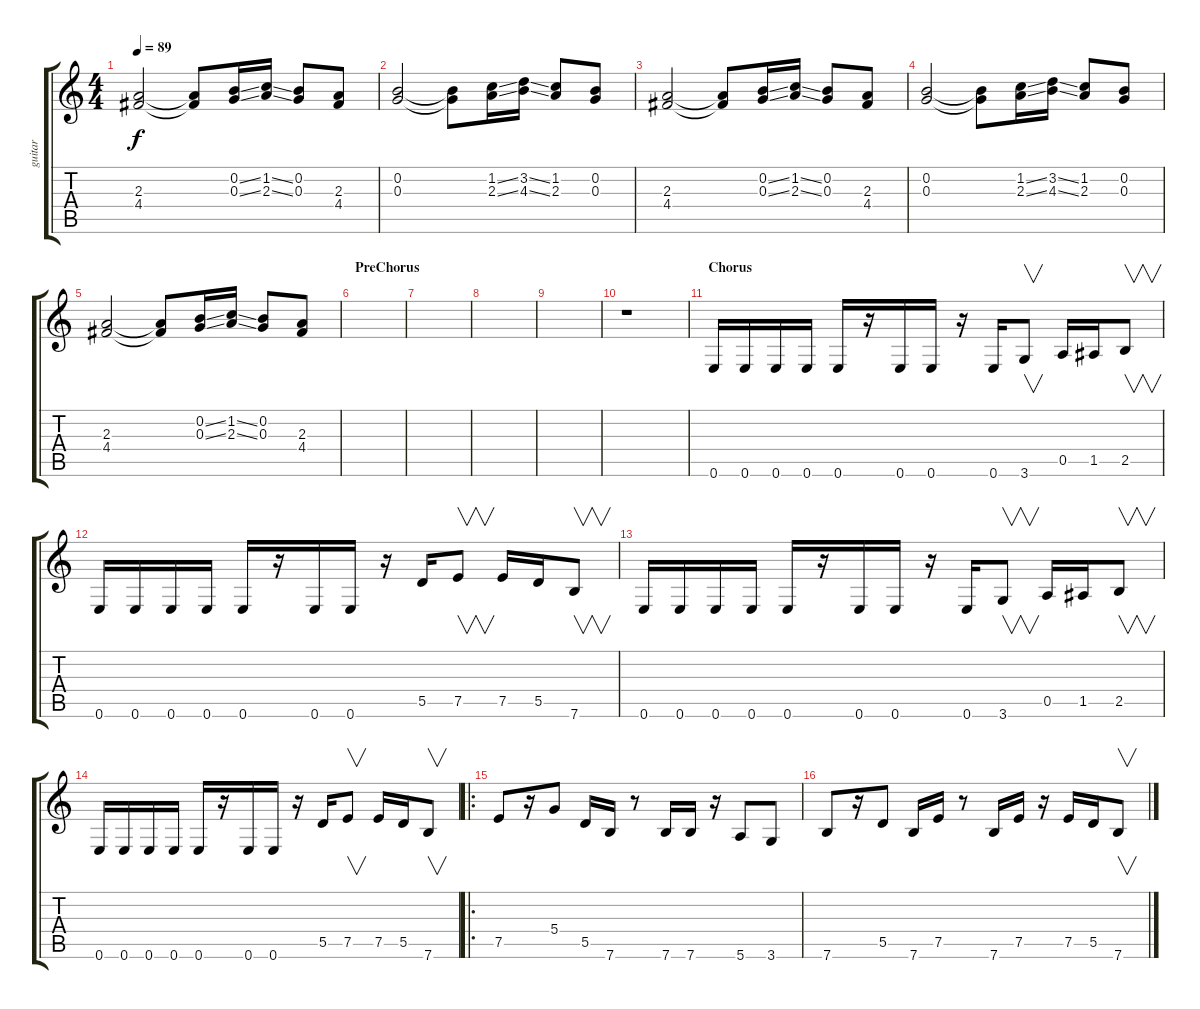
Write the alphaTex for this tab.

\track ("guitar" "guitar") {instrument distortionguitar}
\staff {score tabs}
\tuning (E4 B3 G3 D3 A2 E2) {hide}
\ts (4 4)
\tempo 89
\clef g2
\ks c
(2.3 4.4).2{dy f} (2.3{t} 4.4{t}).8 (0.2{ss} 0.3{ss}).16 (1.2{ss} 2.3{ss}).16 (0.2 0.3).8 (2.3 4.4).8 |
(0.2 0.3).2 (0.2{t} 0.3{t}).8 (1.2{ss} 2.3{ss}).16 (3.2{ss} 4.3{ss}).16 (1.2 2.3).8 (0.2 0.3).8 |
(2.3 4.4).2 (2.3{t} 4.4{t}).8 (0.2{ss} 0.3{ss}).16 (1.2{ss} 2.3{ss}).16 (0.2 0.3).8 (2.3 4.4).8 |
(0.2 0.3).2 (0.2{t} 0.3{t}).8 (1.2{ss} 2.3{ss}).16 (3.2{ss} 4.3{ss}).16 (1.2 2.3).8 (0.2 0.3).8 |
(2.3 4.4).2 (2.3{t} 4.4{t}).8 (0.2{ss} 0.3{ss}).16 (1.2{ss} 2.3{ss}).16 (0.2 0.3).8 (2.3 4.4).8 |
\section ("" "PreChorus")
|
|
|
|
r.1 |
\section ("" "Chorus")
0.6.16{instrument distortionguitar} 0.6.16 0.6.16 0.6.16 0.6.16 r.16 0.6.16{instrument distortionguitar} 0.6.16 r.16 0.6.16 3.6.8{v} 0.5.16 1.5.16 2.5.8{v} |
0.6.16{instrument distortionguitar} 0.6.16 0.6.16 0.6.16 0.6.16 r.16 0.6.16{instrument distortionguitar} 0.6.16 r.16 5.5.16 7.5.8{v} 7.5.16 5.5.16 7.6.8{v} |
0.6.16{instrument distortionguitar} 0.6.16 0.6.16 0.6.16 0.6.16 r.16 0.6.16{instrument distortionguitar} 0.6.16 r.16 0.6.16 3.6.8{v} 0.5.16 1.5.16 2.5.8{v} |
0.6.16{instrument distortionguitar} 0.6.16 0.6.16 0.6.16 0.6.16 r.16 0.6.16{instrument distortionguitar} 0.6.16 r.16 5.5.16 7.5.8{v} 7.5.16 5.5.16 7.6.8{v} |
\ro
7.5.8{instrument distortionguitar} r.16 5.4.8 5.5.16 7.6.16 r.8 7.6.16 7.6.16 r.16 5.6.8 3.6.8 |
7.6.8 r.16 5.5.8 7.6.16 7.5.16 r.8 7.6.16 7.5.16 r.16 7.5.16 5.5.16 7.6.8{v}
